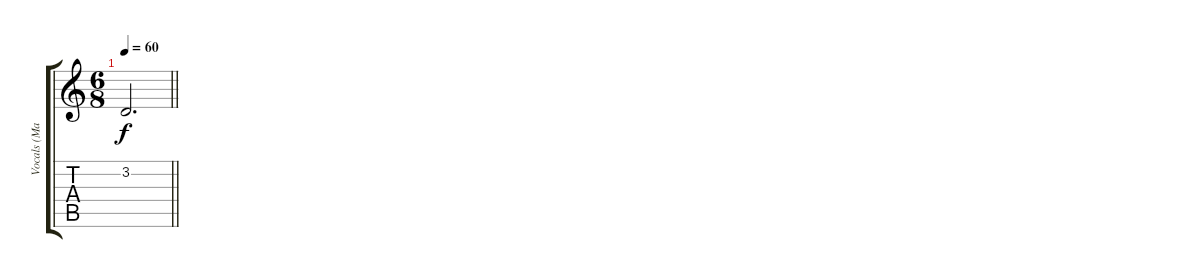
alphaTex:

\track ("Vocals (Matt)" "Vocals (Ma") {instrument voiceoohs}
\staff {score tabs}
\tuning (E4 B3 G3 D3 A2 E2) {hide}
\ts (6 8)
\tempo 60
\clef g2
\barLineRight lightlight
\ks c
3.2{t}.2{d dy f}
